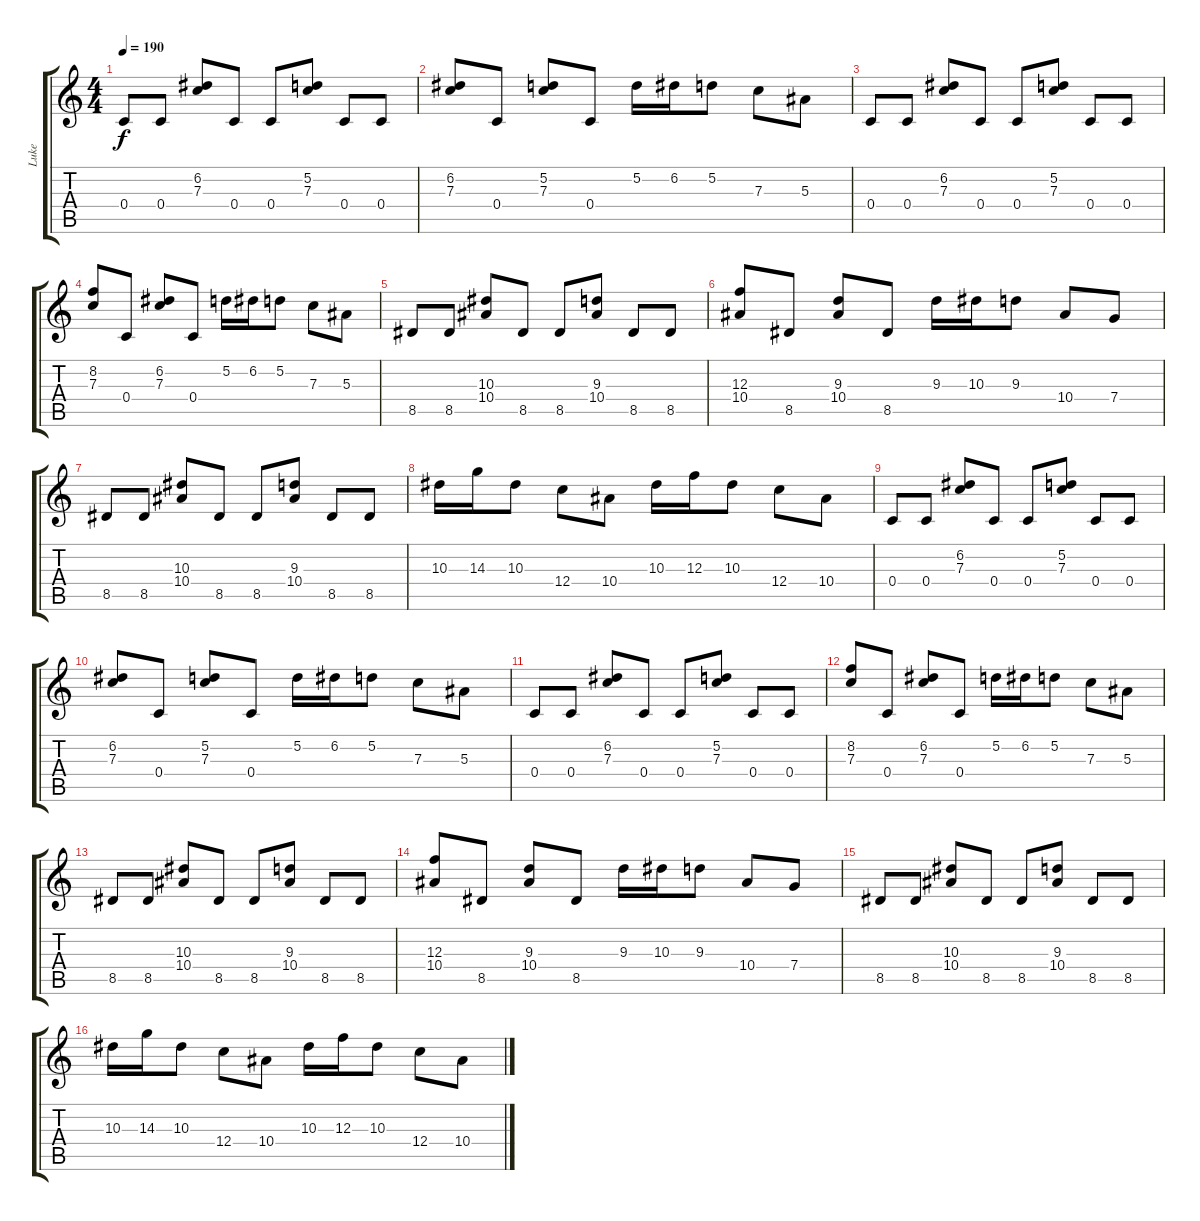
\track ("Luke" "Luke") {instrument overdrivenguitar}
\staff {score tabs}
\tuning (D4 A3 F3 C3 G2 C2) {hide}
\ts (4 4)
\tempo 190
\clef g2
\ks c
0.4.8{dy f} 0.4.8 (6.2 7.3).8 0.4.8 0.4.8 (5.2 7.3).8 0.4.8 0.4.8 |
(6.2 7.3).8 0.4.8 (5.2 7.3).8 0.4.8 5.2.16 6.2.16 5.2.8 7.3.8 5.3.8 |
0.4.8 0.4.8 (6.2 7.3).8 0.4.8 0.4.8 (5.2 7.3).8 0.4.8 0.4.8 |
(8.2 7.3).8 0.4.8 (6.2 7.3).8 0.4.8 5.2.16 6.2.16 5.2.8 7.3.8 5.3.8 |
8.5.8 8.5.8 (10.3 10.4).8 8.5.8 8.5.8 (9.3 10.4).8 8.5.8 8.5.8 |
(12.3 10.4).8 8.5.8 (9.3 10.4).8 8.5.8 9.3.16 10.3.16 9.3.8 10.4.8 7.4.8 |
8.5.8 8.5.8 (10.3 10.4).8 8.5.8 8.5.8 (9.3 10.4).8 8.5.8 8.5.8 |
10.3.16 14.3.16 10.3.8 12.4.8 10.4.8 10.3.16 12.3.16 10.3.8 12.4.8 10.4.8 |
0.4.8 0.4.8 (6.2 7.3).8 0.4.8 0.4.8 (5.2 7.3).8 0.4.8 0.4.8 |
(6.2 7.3).8 0.4.8 (5.2 7.3).8 0.4.8 5.2.16 6.2.16 5.2.8 7.3.8 5.3.8 |
0.4.8 0.4.8 (6.2 7.3).8 0.4.8 0.4.8 (5.2 7.3).8 0.4.8 0.4.8 |
(8.2 7.3).8 0.4.8 (6.2 7.3).8 0.4.8 5.2.16 6.2.16 5.2.8 7.3.8 5.3.8 |
8.5.8 8.5.8 (10.3 10.4).8 8.5.8 8.5.8 (9.3 10.4).8 8.5.8 8.5.8 |
(12.3 10.4).8 8.5.8 (9.3 10.4).8 8.5.8 9.3.16 10.3.16 9.3.8 10.4.8 7.4.8 |
8.5.8 8.5.8 (10.3 10.4).8 8.5.8 8.5.8 (9.3 10.4).8 8.5.8 8.5.8 |
10.3.16 14.3.16 10.3.8 12.4.8 10.4.8 10.3.16 12.3.16 10.3.8 12.4.8 10.4.8
